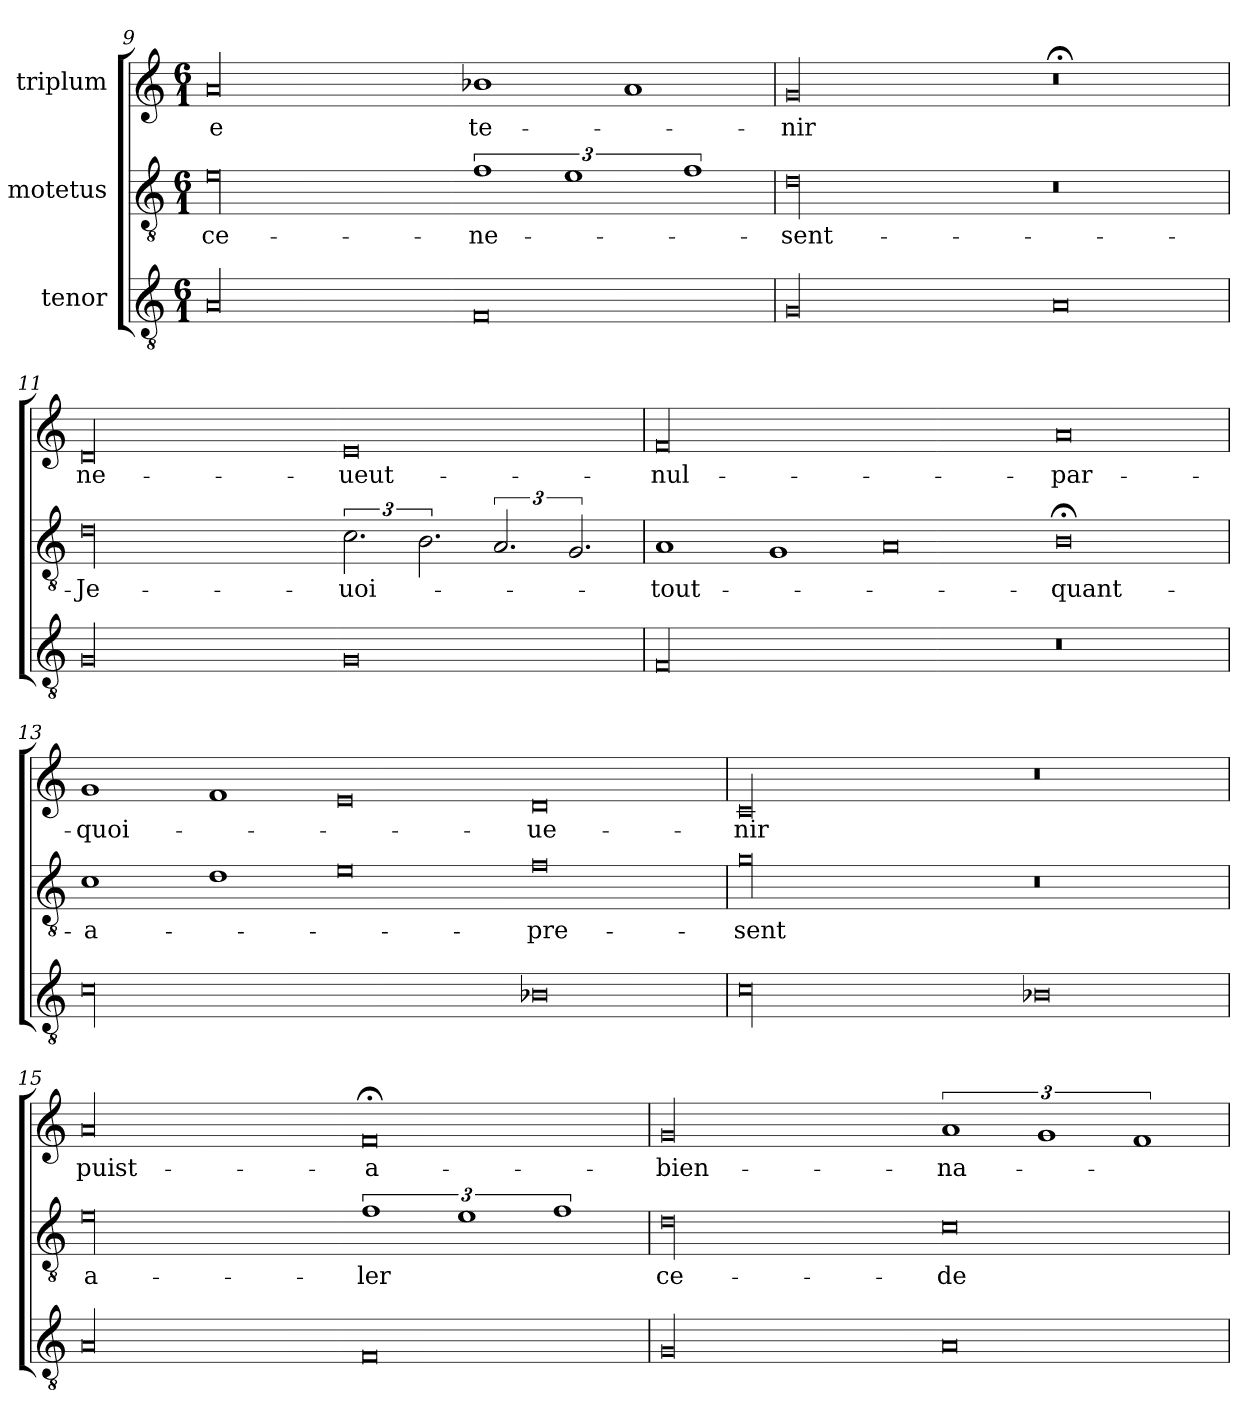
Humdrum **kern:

**kern	**kern	**text	**kern	**text
*part3	*part2	*part2	*part1	*part1
*staff3	*staff2	*staff2	*staff1	*staff1
*I"tenor	*I"motetus	*	*I"triplum	*
*clefGv2	*clefGv2	*	*clefG2	*
*k[]	*k[]	*	*k[]	*
*C:	*C:	*	*C:	*
*M6/1	*M6/1	*	*M6/1	*
=9	=9	=9	=9	=9
00A/	00e\	ce-	00a/	-e
0F/	3%2f\	ne-	1b-X\	te-
.	3%2e\	.	.	.
.	.	.	1a/	.
.	3%2f\	.	.	.
=10	=10	=10	=10	=10
00G/	00d\	sent-	00g/	-nir
0A/	0r	.	0r;<	.
=11	=11	=11	=11	=11
00G/	00d\	Je-	00d/	ne-
0G/	3.c\	uoi-	0e/	ueut-
.	3.B\	.	.	.
.	3.A/	.	.	.
.	3.G/	.	.	.
=12	=12	=12	=12	=12
00F/	1A/	tout-	00f/	nul-
.	1G/	.	.	.
.	0A/	.	.	.
0r	0B;<\	quant-	0a/	par-
!!LO:PB:g=z
=13	=13	=13	=13	=13
00c\	1c\	a-	1g/	quoi-
.	1d\	.	1f/	.
.	0e\	.	0e/	.
0B-X\	0f\	pre-	0d/	ue-
=14	=14	=14	=14	=14
00c\	00g\	-sent	00c/	-nir
0B-X\	0r	.	0r	.
=15	=15	=15	=15	=15
00A/	00e\	a-	00a/	puist-
0F/	3%2f\	-ler	0f;</	a-
.	3%2e\	.	.	.
.	3%2f\	.	.	.
=16	=16	=16	=16	=16
00G/	00d\	ce-	00g/	bien-
0A/	0c\	de-	3%2a/	na-
.	.	.	3%2g/	.
.	.	.	3%2f/	.
=	=	=	=	=
*-	*-	*-	*-	*-
